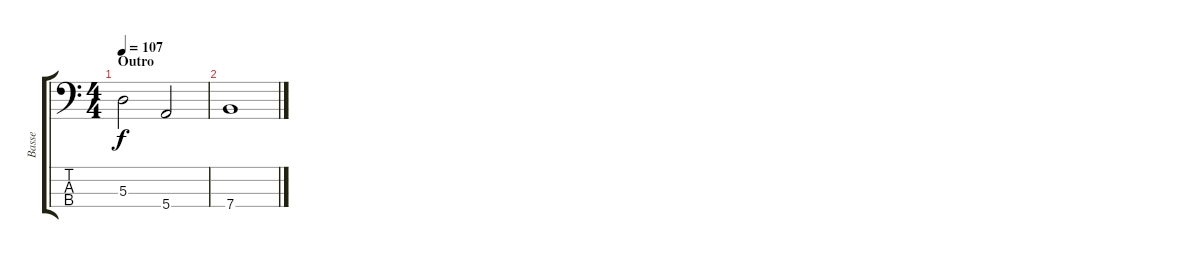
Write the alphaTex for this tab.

\track ("Basse" "Basse") {instrument electricbassfinger}
\staff {score tabs}
\tuning (G2 D2 A1 E1) {hide}
\ts (4 4)
\section ("" "Outro")
\tempo 107
\clef f4
\ks c
5.3.2{dy f} 5.4.2 |
7.4.1
